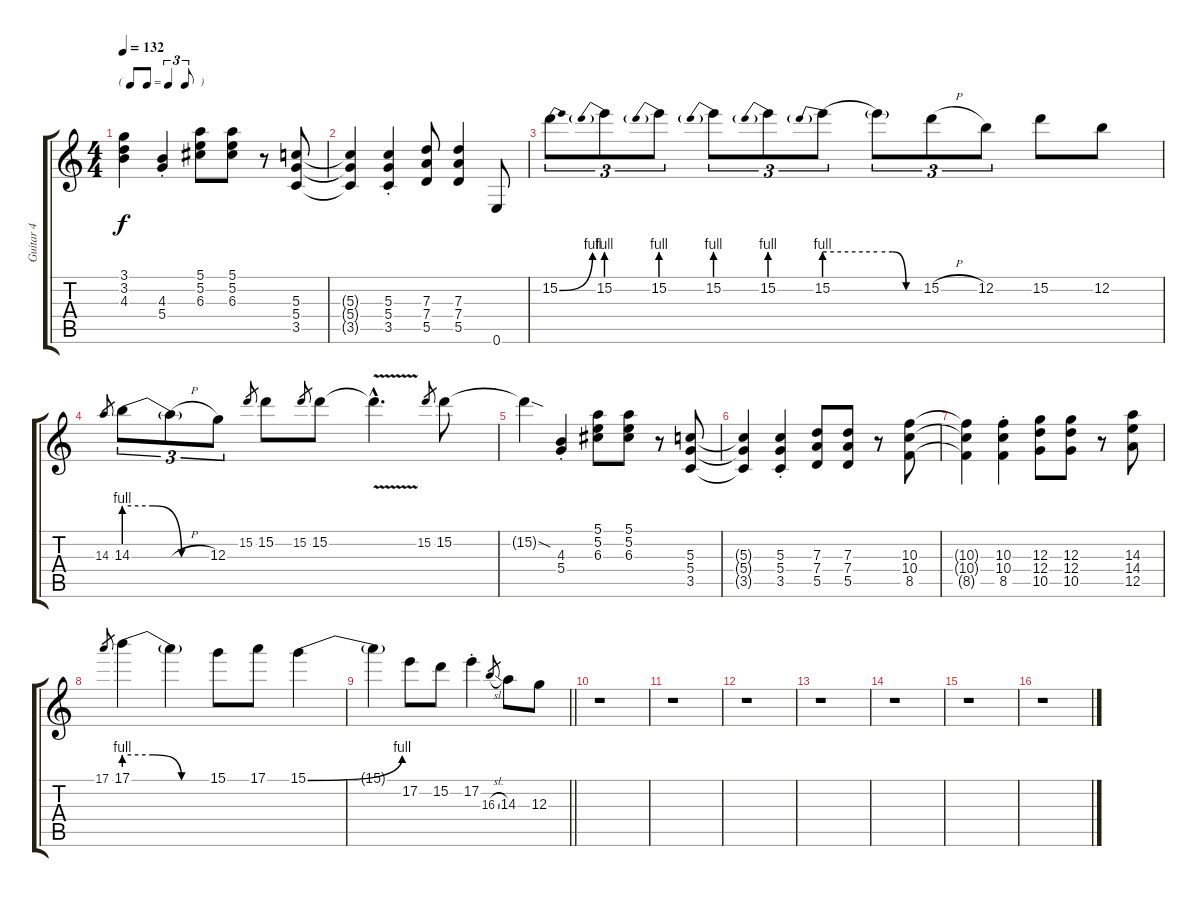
\track ("Guitar 4" "Guitar 4") {instrument distortionguitar}
\staff {score tabs}
\tuning (E4 B3 G3 D3 A2 E2) {hide}
\ts (4 4)
\tf triplet8th
\tempo 132
\clef g2
\ks c
(3.1{t} 3.2{t} 4.3{t}).4{dy f} (4.3{st} 5.4{st}).4 (5.1 5.2 6.3).8 (5.1 5.2 6.3).8 r.8 (5.3 5.4 3.5).8 |
(5.3{t} 5.4{t} 3.5{t}).4 (5.3{st} 5.4{st} 3.5{st}).4 (7.3 7.4 5.5).8 (7.3 7.4 5.5).4 0.6.8 |
15.2{be (bend 0 0 60 4)}.8{tu (3 2)} 15.2{be (prebend 0 4 60 4)}.8{tu (3 2)} 15.2{be (prebend 0 4 60 4)}.8{tu (3 2)} 15.2{be (prebend 0 4 60 4)}.8{tu (3 2)} 15.2{be (prebend 0 4 60 4)}.8{tu (3 2)} 15.2{be (prebend 0 4 60 4)}.8{tu (3 2)} 15.2{be (custom 0 4 20 4 40 0 60 0) t}.8{tu (3 2)} 15.2{h}.8{tu (3 2)} 12.2.8{tu (3 2)} 15.2.8 12.2.8 |
14.3.8{gr} 14.3{be (custom 0 4 20 4 40 0 60 0)}.8{tu (3 2)} 14.3{h t}.8{tu (3 2)} 12.3.8{tu (3 2)} 15.2.8{gr} 15.2.8 15.2.8{gr} 15.2.8 15.2{v hac t}.4{d} 15.2.8{gr} 15.2.8 |
15.2{sod t}.4 (4.3{st} 5.4{st}).4 (5.1 5.2 6.3).8 (5.1 5.2 6.3).8 r.8 (5.3 5.4 3.5).8 |
(5.3{t} 5.4{t} 3.5{t}).4 (5.3{st} 5.4{st} 3.5{st}).4 (7.3 7.4 5.5).8 (7.3 7.4 5.5).8 r.8 (10.3 10.4 8.5).8 |
(10.3{t} 10.4{t} 8.5{t}).4 (10.3{st} 10.4{st} 8.5{st}).4 (12.3 12.4 10.5).8 (12.3 12.4 10.5).8 r.8 (14.3 14.4 12.5).8 |
17.1.8{gr} 17.1{be (custom 0 4 20 4 40 0 60 0)}.4 17.1{t}.4 15.1.8 17.1.8 15.1{be (bend 0 0 60 4)}.4 |
\barLineRight lightlight
15.1{t}.4 17.2.8 15.2.8 17.2{st}.4 16.3{sl}.8{gr} 14.3.8 12.3.8 |
r.1 |
r.1 |
r.1 |
r.1 |
r.1 |
r.1 |
r.1
